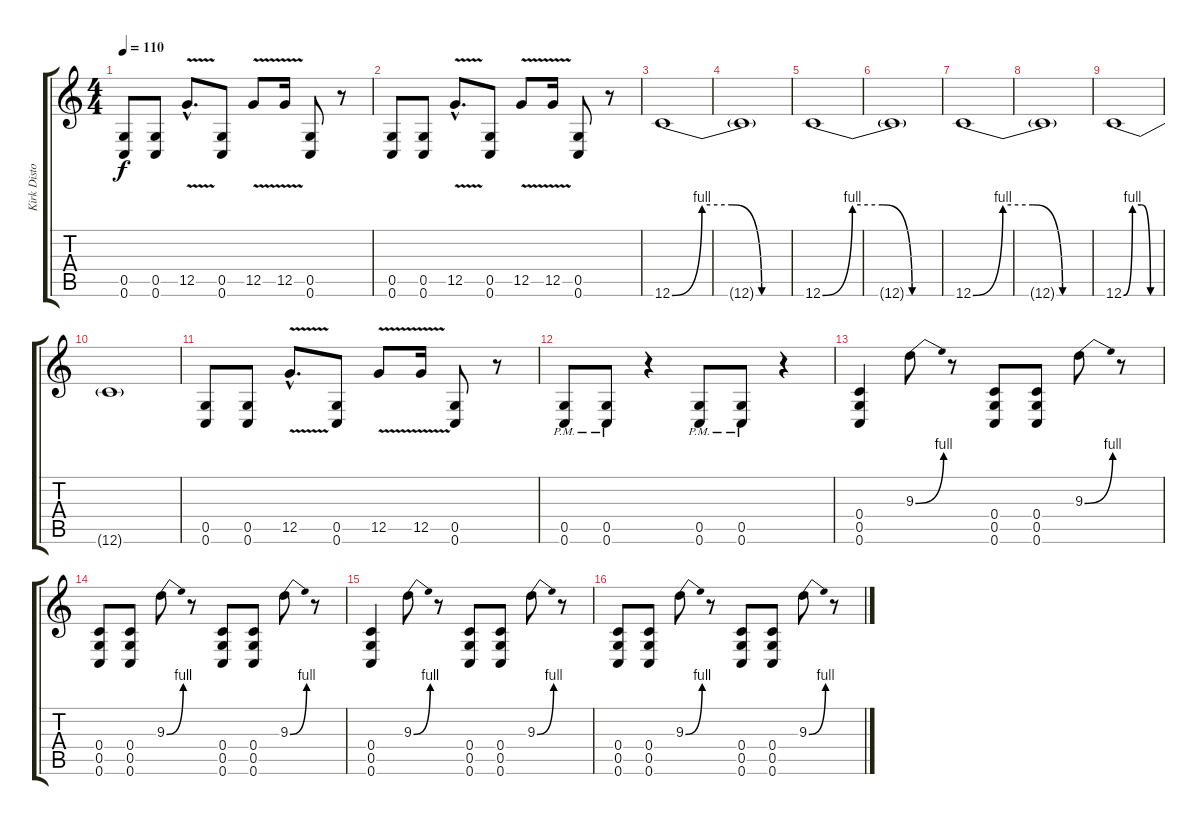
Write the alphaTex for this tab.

\track ("Kirk Distortion" "Kirk Disto") {instrument distortionguitar}
\staff {score tabs}
\tuning (D4 A3 F3 C3 G2 C2) {hide}
\ts (4 4)
\tempo 110
\clef g2
\ks c
(0.5 0.6).8{dy f} (0.5 0.6).8 12.5{v hac}.8{d} (0.5 0.6).8 12.5{v}.8 12.5{v}.16 (0.5 0.6).8 r.8 |
(0.5 0.6).8 (0.5 0.6).8 12.5{v hac}.8{d} (0.5 0.6).8 12.5{v}.8 12.5{v}.16 (0.5 0.6).8 r.8 |
12.6{be (custom 0 0 15 4 30 4 45 0 60 0)}.1 |
12.6{t}.1 |
12.6{be (custom 0 0 15 4 30 4 45 0 60 0)}.1 |
12.6{t}.1 |
12.6{be (custom 0 0 15 4 30 4 45 0 60 0)}.1 |
12.6{t}.1 |
12.6{be (custom 0 0 15 4 30 4 45 0 60 0)}.1 |
12.6{t}.1 |
(0.5 0.6).8 (0.5 0.6).8 12.5{v hac}.8{d} (0.5 0.6).8 12.5{v}.8 12.5{v}.16 (0.5 0.6).8 r.8 |
(0.5{pm} 0.6{pm}).8 (0.5{pm} 0.6{pm}).8 r.4 (0.5{pm} 0.6{pm}).8 (0.5{pm} 0.6{pm}).8 r.4 |
(0.4 0.5 0.6).4 9.3{be (bend 0 0 60 4)}.8 r.8 (0.4 0.5 0.6).8 (0.4 0.5 0.6).8 9.3{be (bend 0 0 60 4)}.8 r.8 |
(0.4 0.5 0.6).8 (0.4 0.5 0.6).8 9.3{be (bend 0 0 60 4)}.8 r.8 (0.4 0.5 0.6).8 (0.4 0.5 0.6).8 9.3{be (bend 0 0 60 4)}.8 r.8 |
(0.4 0.5 0.6).4 9.3{be (bend 0 0 60 4)}.8 r.8 (0.4 0.5 0.6).8 (0.4 0.5 0.6).8 9.3{be (bend 0 0 60 4)}.8 r.8 |
(0.4 0.5 0.6).8 (0.4 0.5 0.6).8 9.3{be (bend 0 0 60 4)}.8 r.8 (0.4 0.5 0.6).8 (0.4 0.5 0.6).8 9.3{be (bend 0 0 60 4)}.8 r.8
